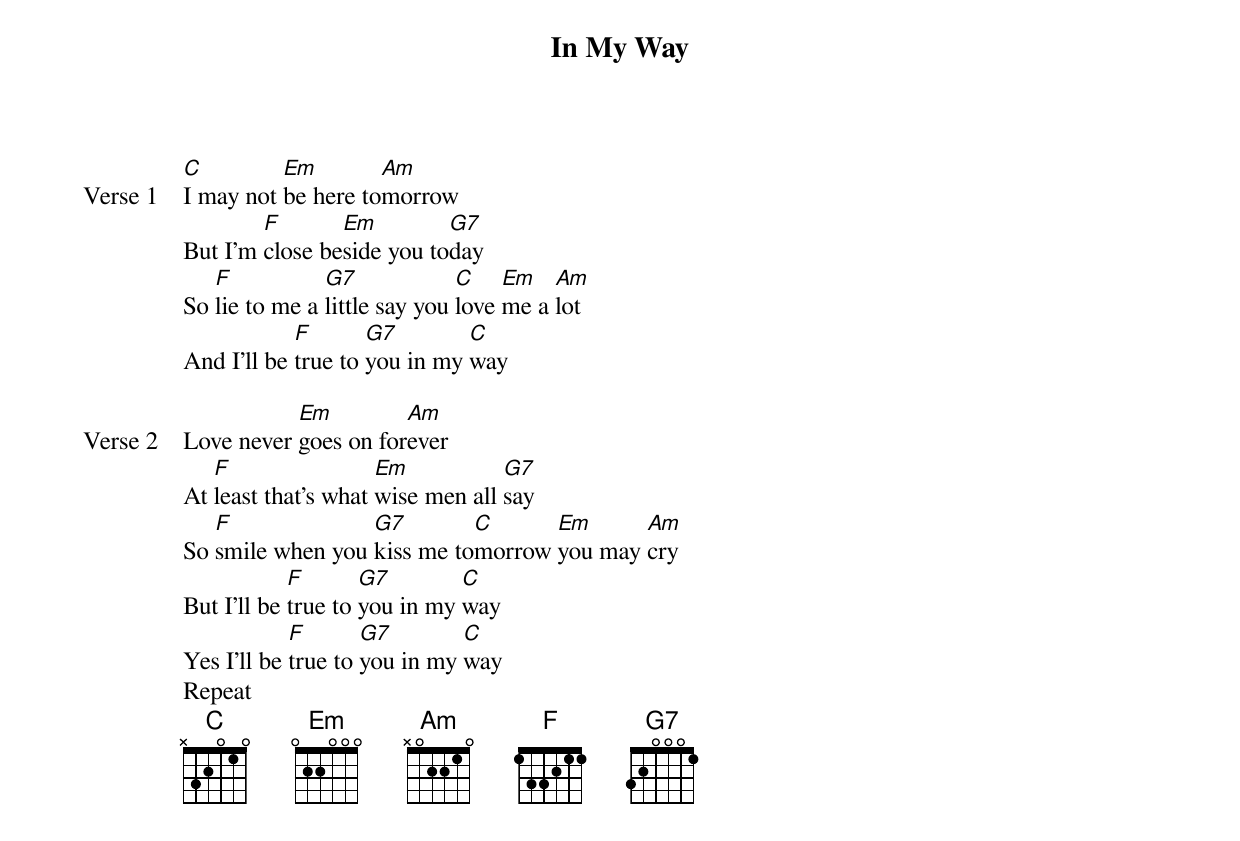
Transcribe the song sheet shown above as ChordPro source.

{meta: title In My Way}
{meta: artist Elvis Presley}
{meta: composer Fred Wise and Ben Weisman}
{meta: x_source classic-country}
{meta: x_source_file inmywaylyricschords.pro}
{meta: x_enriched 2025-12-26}

{start_of_verse: Verse 1}
[C]I may not [Em]be here to[Am]morrow
But I'm [F]close be[Em]side you to[G7]day
So [F]lie to me a [G7]little say you [C]love [Em]me a [Am]lot
And I'll be [F]true to [G7]you in my [C]way
{end_of_verse}

{start_of_verse: Verse 2}
Love never [Em]goes on for[Am]ever
At [F]least that's what [Em]wise men all [G7]say
So [F]smile when you [G7]kiss me to[C]morrow [Em]you may [Am]cry
But I'll be [F]true to [G7]you in my [C]way
Yes I'll be [F]true to [G7]you in my [C]way
Repeat
{end_of_verse}
